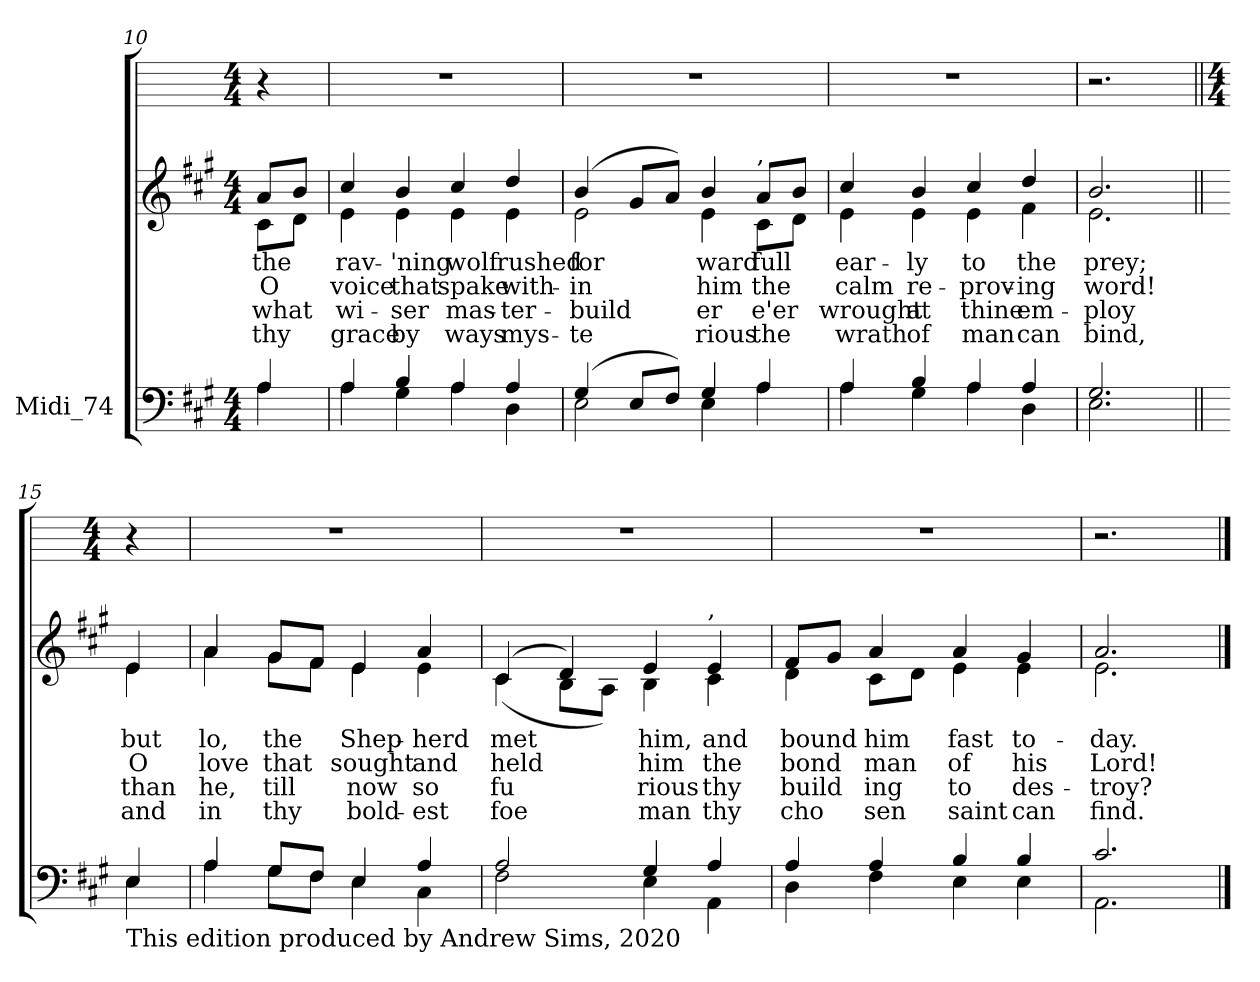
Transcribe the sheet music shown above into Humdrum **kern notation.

**kern	**kern	**text	**text	**text	**text	**kern
*part3	*part2	*part2	*part2	*part2	*part2	*part1
*staff3	*staff2	*staff2	*staff2	*staff2	*staff2	*staff1
*I"Midi_74	*	*	*	*	*	*
!!LO:LB:g=z
*clefF4	*clefG2	*	*	*	*	*
*k[f#c#g#]	*k[f#c#g#]	*	*	*	*	*
*A:	*A:	*	*	*	*	*
*M4/4	*M4/4	*	*	*	*	*M4/4
=10	=10	=10	=10	=10	=10	=10
*^	*	*	*	*	*	*
!	!	!	!LO:LY:b	!LO:LY:b	!LO:LY:b	!LO:LY:b	!
*	*	*^	*	*	*	*	*
4A/	4A\	8a/L	8c#\L	the	O	what	thy	4r
.	.	8b/J	8d\J	.	.	.	.	.
=11	=11	=11	=11	=11	=11	=11	=11	=11
!	!	!	!	!LO:LY:b	!LO:LY:b	!LO:LY:b	!LO:LY:b	!
4A/	4A\	4cc#/	4e\	rav-	-voice	wi-	-grace	1r
!	!	!	!	!LO:LY:b	!LO:LY:b	!LO:LY:b	!LO:LY:b	!
4B/	4G#\	4b/	4e\	'ning	that	ser	by	.
!	!	!	!	!LO:LY:b	!LO:LY:b	!LO:LY:b	!LO:LY:b	!
4A/	4A\	4cc#/	4e\	wolf	spake	mas-	-ways	.
!	!	!	!	!LO:LY:b	!LO:LY:b	!LO:LY:b	!LO:LY:b	!
4A/	4D\	4dd/	4e\	rushed	with-	-ter-	-mys-	.
=12	=12	=12	=12	=12	=12	=12	=12	=12
!	!	!	!	!LO:LY:b	!LO:LY:b	!LO:LY:b	!LO:LY:b	!
(>4G#/	2E\	(>4b/	2e\	-for	in	build	te	1r
8E/L	.	8g#/L	.	.	.	.	.	.
8F#/J)	.	8a/J)	.	.	.	.	.	.
!	!	!	!	!LO:LY:b	!LO:LY:b	!LO:LY:b	!LO:LY:b	!
4G#/	4E\	4b/	4e\	ward	him	er	rious	.
!	!	!LO:TX:a:t=,	!	!	!	!	!	!
!	!	!	!	!LO:LY:b	!LO:LY:b	!LO:LY:b	!LO:LY:b	!
4A/	4A\	8a/L	8c#\L	full	the	e'er	the	.
.	.	8b/J	8d\J	.	.	.	.	.
=13	=13	=13	=13	=13	=13	=13	=13	=13
!	!	!	!	!LO:LY:b	!LO:LY:b	!LO:LY:b	!LO:LY:b	!
4A/	4A\	4cc#/	4e\	ear-	-calm	wrought	wrath	1r
!	!	!	!	!LO:LY:b	!LO:LY:b	!LO:LY:b	!LO:LY:b	!
4B/	4G#\	4b/	4e\	ly	re-	-at	of	.
!	!	!	!	!LO:LY:b	!LO:LY:b	!LO:LY:b	!LO:LY:b	!
4A/	4A\	4cc#/	4e\	to	prov-	-thine	man	.
!	!	!	!	!LO:LY:b	!LO:LY:b	!LO:LY:b	!LO:LY:b	!
4A/	4D\	4dd/	4f#\	the	ing	em-	-can	.
=14	=14	=14	=14	=14	=14	=14	=14	=14
!	!	!	!	!LO:LY:b	!LO:LY:b	!LO:LY:b	!LO:LY:b	!
2.G#/	2.E\	2.b/	2.e\	prey;	word!	ploy	bind,	2.r
!!LO:LB:g=z
=15||	=15||	=15||	=15||	=15||	=15||	=15||	=15||	=15||
*	*	*	*	*	*	*	*	*M4/4
!LO:TX:b:t=This edition produced by Andrew Sims, 2020	!	!	!	!	!	!	!	!
!	!	!	!	!LO:LY:b	!LO:LY:b	!LO:LY:b	!LO:LY:b	!
4E/	4E\	4e/	4e\	but	O	than	and	4r
=16	=16	=16	=16	=16	=16	=16	=16	=16
!	!	!	!	!LO:LY:b	!LO:LY:b	!LO:LY:b	!LO:LY:b	!
4A/	4A\	4a/	4a\	lo,	love	he,	in	1r
!	!	!	!	!LO:LY:b	!LO:LY:b	!LO:LY:b	!LO:LY:b	!
8G#/L	8G#\L	8g#/L	8g#\L	the	that	till	thy	.
8F#/J	8F#\J	8f#/J	8f#\J	.	.	.	.	.
!	!	!	!	!LO:LY:b	!LO:LY:b	!LO:LY:b	!LO:LY:b	!
4E/	4E\	4e/	4e\	Shep-	-sought	now	bold-	.
!	!	!	!	!LO:LY:b	!LO:LY:b	!LO:LY:b	!LO:LY:b	!
4A/	4C#\	4a/	4e\	-herd	and	so	est	.
=17	=17	=17	=17	=17	=17	=17	=17	=17
!	!	!	!	!LO:LY:b	!LO:LY:b	!LO:LY:b	!LO:LY:b	!
2A/	2F#\	(>4c#/	(<4c#\	met	held	fu	foe	1r
.	.	4d/)	8B\L	.	.	.	.	.
.	.	.	8A\J)	.	.	.	.	.
!	!	!	!	!LO:LY:b	!LO:LY:b	!LO:LY:b	!LO:LY:b	!
4G#/	4E\	4e/	4B\	him,	him	rious	man	.
!	!	!LO:TX:a:t=,	!	!	!	!	!	!
!	!	!	!	!LO:LY:b	!LO:LY:b	!LO:LY:b	!LO:LY:b	!
4A/	4AA\	4e/	4c#\	and	the	thy	thy	.
=18	=18	=18	=18	=18	=18	=18	=18	=18
!	!	!	!	!LO:LY:b	!LO:LY:b	!LO:LY:b	!LO:LY:b	!
4A/	4D\	8f#/L	4d\	bound	bond	build	cho	1r
.	.	8g#/J	.	.	.	.	.	.
!	!	!	!	!LO:LY:b	!LO:LY:b	!LO:LY:b	!LO:LY:b	!
4A/	4F#\	4a/	8c#\L	him	- man	- ing	sen	.
.	.	.	8d\J	.	.	.	.	.
!	!	!	!	!LO:LY:b	!LO:LY:b	!LO:LY:b	!LO:LY:b	!
4B/	4E\	4a/	4e\	fast	of	to	saint	.
!	!	!	!	!LO:LY:b	!LO:LY:b	!LO:LY:b	!LO:LY:b	!
4B/	4E\	4g#/	4e\	to-	-his	des-	-can	.
=19	=19	=19	=19	=19	=19	=19	=19	=19
!	!	!	!	!LO:LY:b	!LO:LY:b	!LO:LY:b	!LO:LY:b	!
2.c#/	2.AA\	2.a/	2.e\	day.	Lord!	troy?	find.	2.r
*v	*v	*	*	*	*	*	*	*
*	*v	*v	*	*	*	*	*
==	==	==	==	==	==	==
*-	*-	*-	*-	*-	*-	*-
